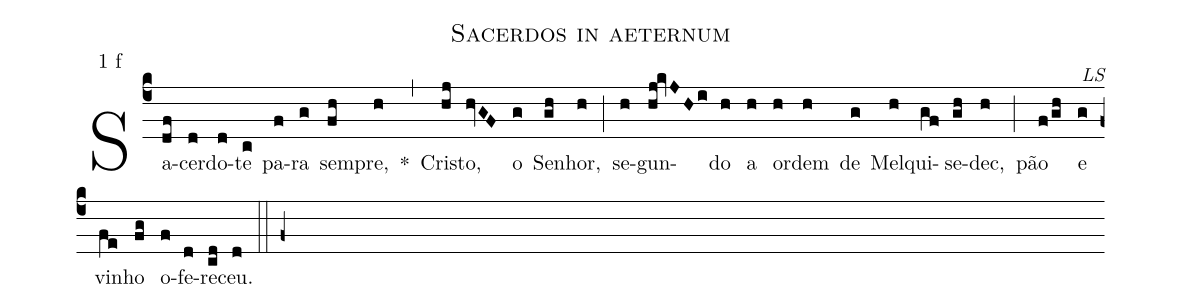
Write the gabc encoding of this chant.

name: Sacerdos in aeternum;
mode: 1;
mode-differentia: f;
commentary: LS;
%%
(c4)

Sa(df)cer(d)do(d)te(c) pa(f)ra(g) sem(fh)pre,(h) *(,) Cris(hj)to,(hvGF) o(g) Se(gh)nhor,(h) (;) se(h)gun(hj!kvJHi)do(h) a(h) or(h)dem(h) de(g) Mel(h)qui(gf)se(gh)dec,(h) (;) pão(f/gh) e(g) vi(fe)nho(fg) o(f)fe(d)re(cd)ceu.(d)

(::f+)
